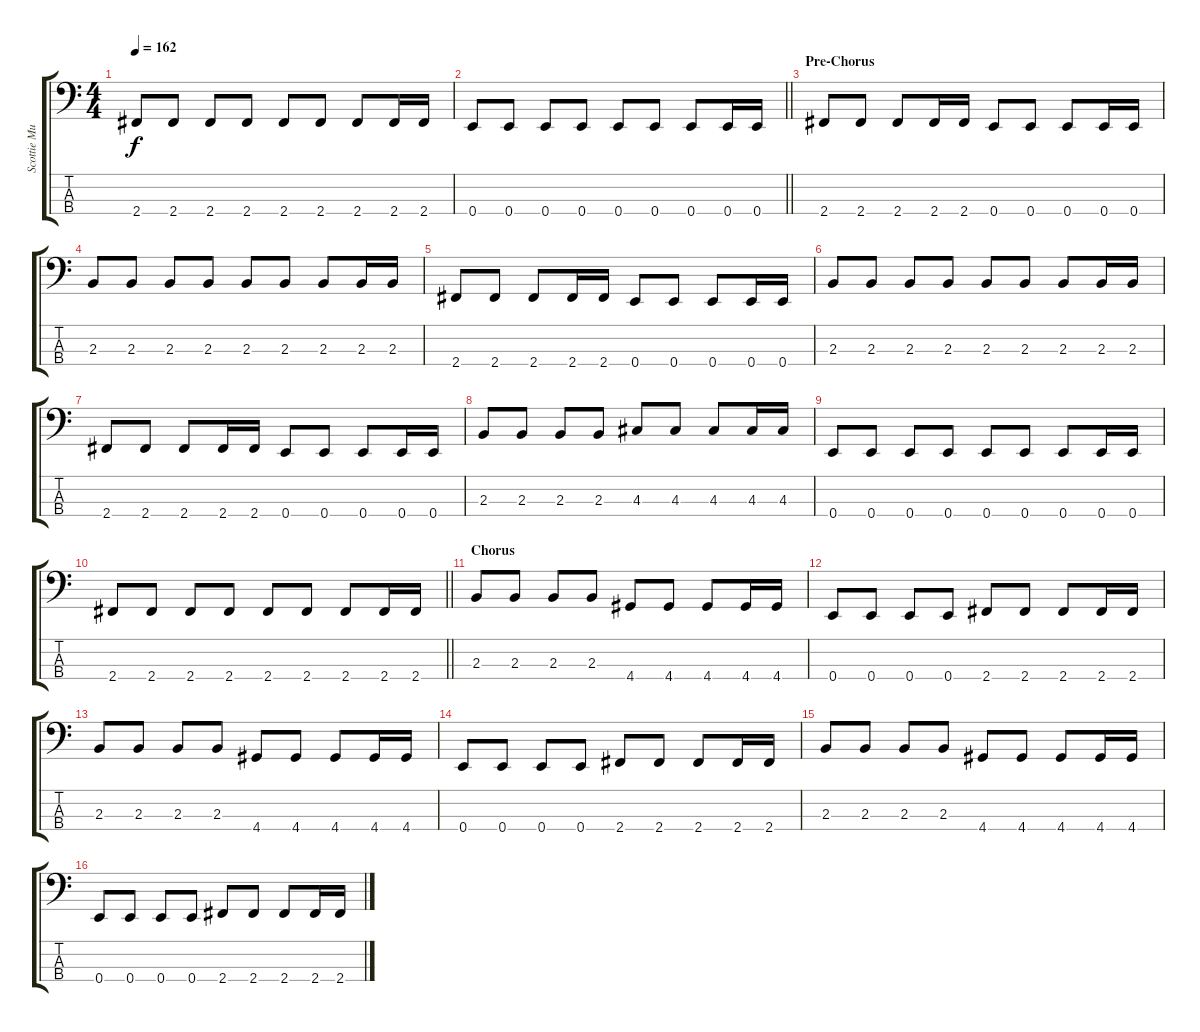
\track ("Scottie Murphy - Bass" "Scottie Mu") {instrument electricbasspick}
\staff {score tabs}
\tuning (G2 D2 A1 E1) {hide}
\ts (4 4)
\tempo 162
\clef f4
\ks c
2.4.8{dy f} 2.4.8 2.4.8 2.4.8 2.4.8 2.4.8 2.4.8 2.4.16 2.4.16 |
\barLineRight lightlight
0.4.8 0.4.8 0.4.8 0.4.8 0.4.8 0.4.8 0.4.8 0.4.16 0.4.16 |
\section ("" "Pre-Chorus")
2.4.8 2.4.8 2.4.8 2.4.16 2.4.16 0.4.8 0.4.8 0.4.8 0.4.16 0.4.16 |
2.3.8 2.3.8 2.3.8 2.3.8 2.3.8 2.3.8 2.3.8 2.3.16 2.3.16 |
2.4.8 2.4.8 2.4.8 2.4.16 2.4.16 0.4.8 0.4.8 0.4.8 0.4.16 0.4.16 |
2.3.8 2.3.8 2.3.8 2.3.8 2.3.8 2.3.8 2.3.8 2.3.16 2.3.16 |
2.4.8 2.4.8 2.4.8 2.4.16 2.4.16 0.4.8 0.4.8 0.4.8 0.4.16 0.4.16 |
2.3.8 2.3.8 2.3.8 2.3.8 4.3.8 4.3.8 4.3.8 4.3.16 4.3.16 |
0.4.8 0.4.8 0.4.8 0.4.8 0.4.8 0.4.8 0.4.8 0.4.16 0.4.16 |
\barLineRight lightlight
2.4.8 2.4.8 2.4.8 2.4.8 2.4.8 2.4.8 2.4.8 2.4.16 2.4.16 |
\section ("" "Chorus")
2.3.8 2.3.8 2.3.8 2.3.8 4.4.8 4.4.8 4.4.8 4.4.16 4.4.16 |
0.4.8 0.4.8 0.4.8 0.4.8 2.4.8 2.4.8 2.4.8 2.4.16 2.4.16 |
2.3.8 2.3.8 2.3.8 2.3.8 4.4.8 4.4.8 4.4.8 4.4.16 4.4.16 |
0.4.8 0.4.8 0.4.8 0.4.8 2.4.8 2.4.8 2.4.8 2.4.16 2.4.16 |
2.3.8 2.3.8 2.3.8 2.3.8 4.4.8 4.4.8 4.4.8 4.4.16 4.4.16 |
0.4.8 0.4.8 0.4.8 0.4.8 2.4.8 2.4.8 2.4.8 2.4.16 2.4.16
